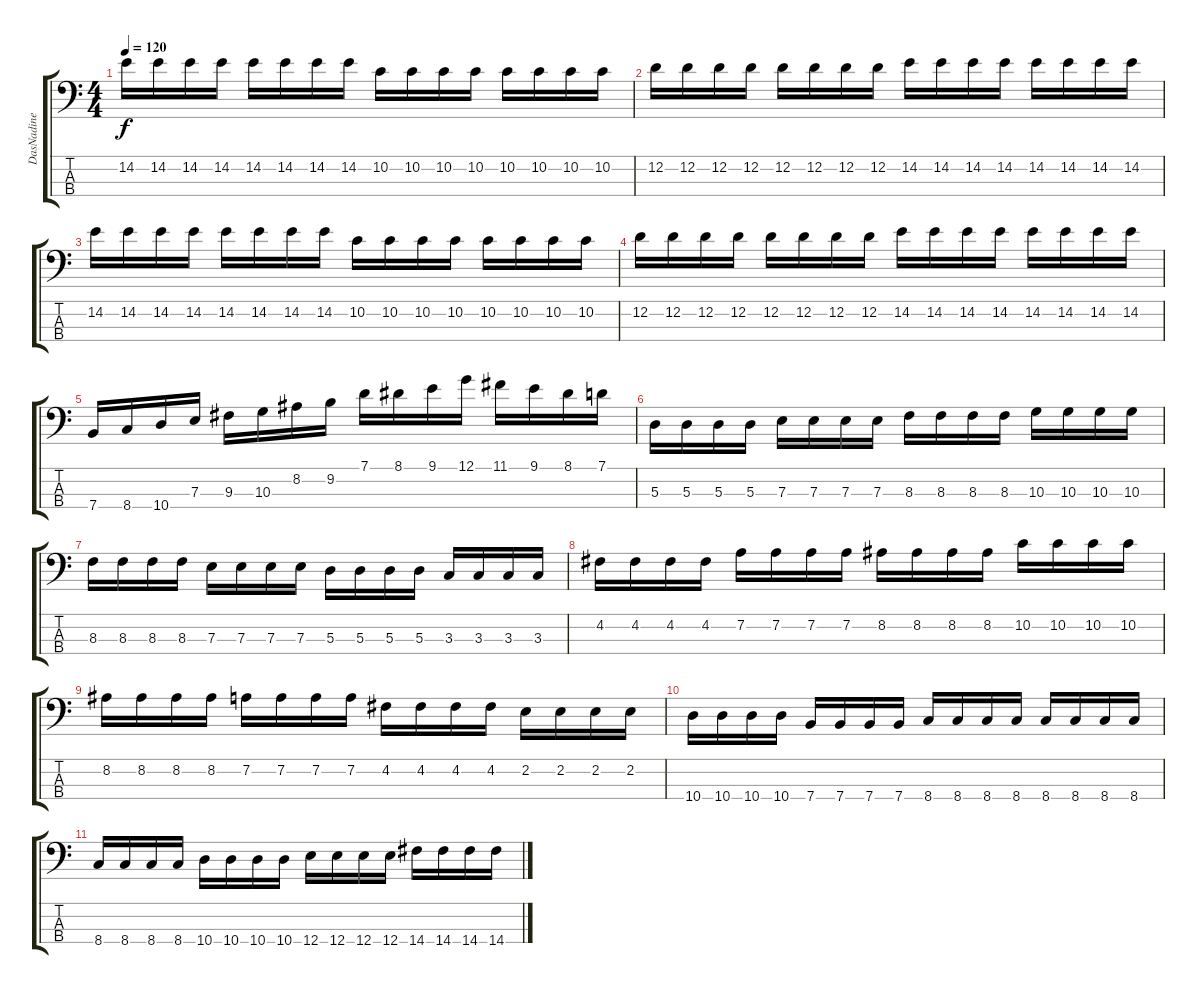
\track ("DasNadine" "DasNadine") {instrument electricbassfinger}
\staff {score tabs}
\tuning (G2 D2 A1 E1) {hide}
\ts (4 4)
\tempo 120
\clef f4
\ks c
14.2.16{dy f} 14.2.16 14.2.16 14.2.16 14.2.16 14.2.16 14.2.16 14.2.16 10.2.16 10.2.16 10.2.16 10.2.16 10.2.16 10.2.16 10.2.16 10.2.16 |
12.2.16 12.2.16 12.2.16 12.2.16 12.2.16 12.2.16 12.2.16 12.2.16 14.2.16 14.2.16 14.2.16 14.2.16 14.2.16 14.2.16 14.2.16 14.2.16 |
14.2.16 14.2.16 14.2.16 14.2.16 14.2.16 14.2.16 14.2.16 14.2.16 10.2.16 10.2.16 10.2.16 10.2.16 10.2.16 10.2.16 10.2.16 10.2.16 |
12.2.16 12.2.16 12.2.16 12.2.16 12.2.16 12.2.16 12.2.16 12.2.16 14.2.16 14.2.16 14.2.16 14.2.16 14.2.16 14.2.16 14.2.16 14.2.16 |
7.4.16 8.4.16 10.4.16 7.3.16 9.3.16 10.3.16 8.2.16 9.2.16 7.1.16 8.1.16 9.1.16 12.1.16 11.1.16 9.1.16 8.1.16 7.1.16 |
5.3.16 5.3.16 5.3.16 5.3.16 7.3.16 7.3.16 7.3.16 7.3.16 8.3.16 8.3.16 8.3.16 8.3.16 10.3.16 10.3.16 10.3.16 10.3.16 |
8.3.16 8.3.16 8.3.16 8.3.16 7.3.16 7.3.16 7.3.16 7.3.16 5.3.16 5.3.16 5.3.16 5.3.16 3.3.16 3.3.16 3.3.16 3.3.16 |
4.2.16 4.2.16 4.2.16 4.2.16 7.2.16 7.2.16 7.2.16 7.2.16 8.2.16 8.2.16 8.2.16 8.2.16 10.2.16 10.2.16 10.2.16 10.2.16 |
8.2.16 8.2.16 8.2.16 8.2.16 7.2.16 7.2.16 7.2.16 7.2.16 4.2.16 4.2.16 4.2.16 4.2.16 2.2.16 2.2.16 2.2.16 2.2.16 |
10.4.16 10.4.16 10.4.16 10.4.16 7.4.16 7.4.16 7.4.16 7.4.16 8.4.16 8.4.16 8.4.16 8.4.16 8.4.16 8.4.16 8.4.16 8.4.16 |
8.4.16 8.4.16 8.4.16 8.4.16 10.4.16 10.4.16 10.4.16 10.4.16 12.4.16 12.4.16 12.4.16 12.4.16 14.4.16 14.4.16 14.4.16 14.4.16
